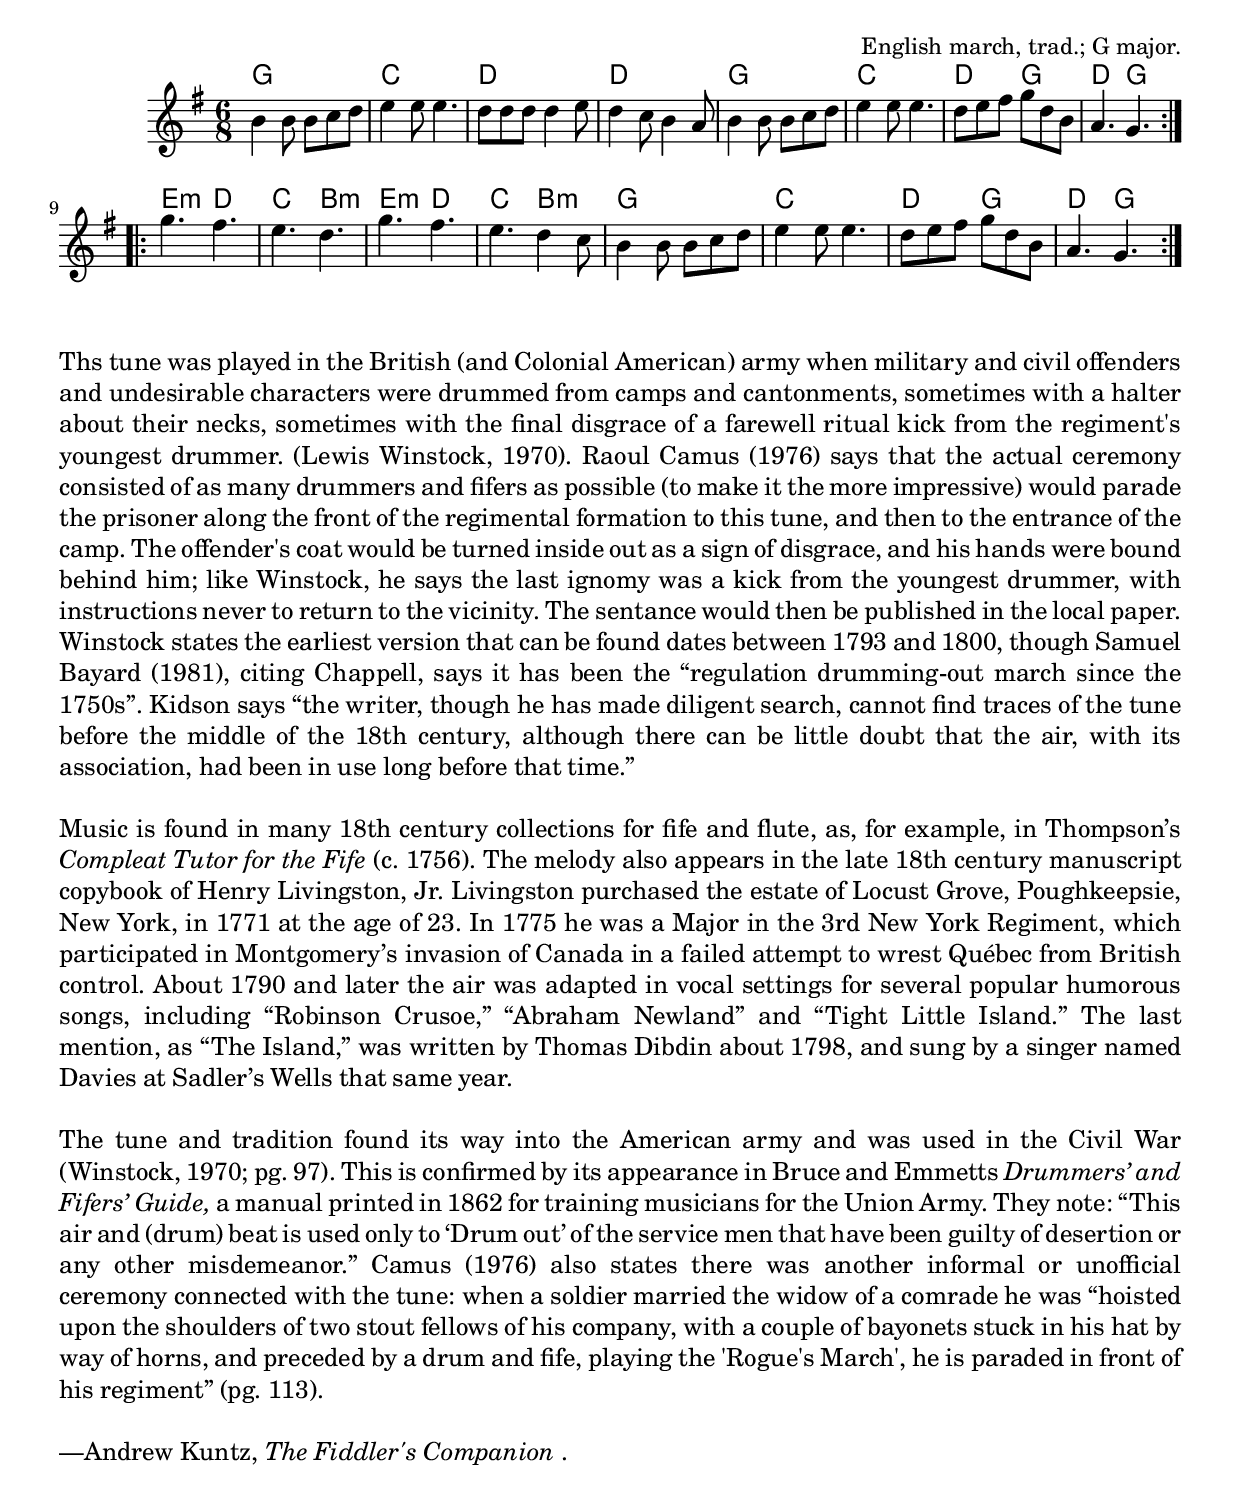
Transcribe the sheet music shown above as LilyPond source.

\version "2.18.2"
\include "util.ly"

\tocItem \markup "Rogue's March"

\score {
  <<
    \relative b' {
      \time 6/8
      \key g \major

      \repeat volta 2 {
        b4 b8 b c d |
        e4 e8 e4. |
        d8 d d d4 e8 |
        d4 c8 b4 a8 |

        b4 b8 b c d |
        e4 e8 e4. |
        d8 e fis g d b |
        a4. g4. |
      }
      \break

      \repeat volta 2 {
        g'4. fis4. |
        e4. d4. |
        g4. fis4. |
        e4. d4 c8 |

        b4 b8 b c d |
        e4 e8 e4. |
        d8 e fis g d b |
        a4. g4. |
      }
    }

    \chords {
      \time 6/8

      \transpose c' c {
        \repeat volta 2 {
          g2. | c2. | d2. | d2. |
          g2. | c2. | d4. g4. | d4. g4. |
        }
        \repeat volta 2 {
          e4.:m d4. | c4. b4.:m | e4.:m d4. | c4. b4.:m |
          g2. | c2. | d4. g4. | d4. g4. |
        }
      }
    }
  >>

  \header {
    title = "Rogue's March"
    opus = "English march, trad.; G major."
  }
}

\markuplist {
  \paragraph {
    Ths tune was played in the British (and Colonial American) army when military
    and civil offenders and undesirable characters were drummed from camps and
    cantonments, sometimes with a halter about their necks, sometimes with the
    final disgrace of a farewell ritual kick from the regiment's youngest drummer.
    (Lewis Winstock, 1970). Raoul Camus (1976) says that the actual ceremony
    consisted of as many drummers and fifers as possible (to make it the more
    impressive) would parade the prisoner along the front of the regimental
    formation to this tune, and then to the entrance of the camp. The offender's
    coat would be turned inside out as a sign of disgrace, and his hands were
    bound behind him; like Winstock, he says the last ignomy was a kick from
    the youngest drummer, with instructions never to return to the vicinity.
    The sentance would then be published in the local paper. Winstock states
    the earliest version that can be found dates between 1793 and 1800, though
    Samuel Bayard (1981), citing Chappell, says it has been the “regulation
    drumming‑out march since the 1750s”. Kidson says “the writer, though he
    has made diligent search, cannot find traces of the tune before the middle
    of the 18th century, although there can be little doubt that the air,
    with its association, had been in use long before that time.”
  }
  \paragraph {
    Music is found in many 18th century collections for fife and flute, as,
    for example, in Thompson’s \italic{Compleat Tutor for the Fife} (c. 1756).
    The melody also appears in the late 18th century manuscript copybook of
    Henry Livingston, Jr.  Livingston purchased the estate of Locust Grove,
    Poughkeepsie, New York, in 1771 at the age of 23. In 1775 he was a Major
    in the 3rd New York Regiment, which participated in Montgomery’s invasion
    of Canada in a failed attempt to wrest Québec from British control.
    About 1790 and later the air was adapted in vocal settings for several
    popular humorous songs, including “Robinson Crusoe,” “Abraham Newland”
    and “Tight Little Island.”  The last mention, as “The Island,” was
    written by Thomas Dibdin about 1798, and sung by a singer named Davies
    at Sadler’s Wells that same year.
  }
  \paragraph {
    The tune and tradition found its way into the American army and was used
    in the Civil War (Winstock, 1970; pg. 97). This is confirmed by its
    appearance in Bruce and Emmetts \italic{Drummers’ and Fifers’ Guide,} a
    manual printed in 1862 for training musicians for the Union Army.
    They note: “This air and (drum) beat is used only to ‘Drum out’ of the
    service men that have been guilty of desertion or any other misdemeanor.”
    Camus (1976) also states there was another informal or unofficial ceremony
    connected with the tune: when a soldier married the widow of a comrade he
    was “hoisted upon the shoulders of two stout fellows of his company, with
    a couple of bayonets stuck in his hat by way of horns, and preceded by a
    drum and fife, playing the 'Rogue's March', he is paraded in front of his
    regiment” (pg. 113).
  }
  \paragraph {
    —Andrew Kuntz, \italic{The Fiddler's Companion}.
  }
}